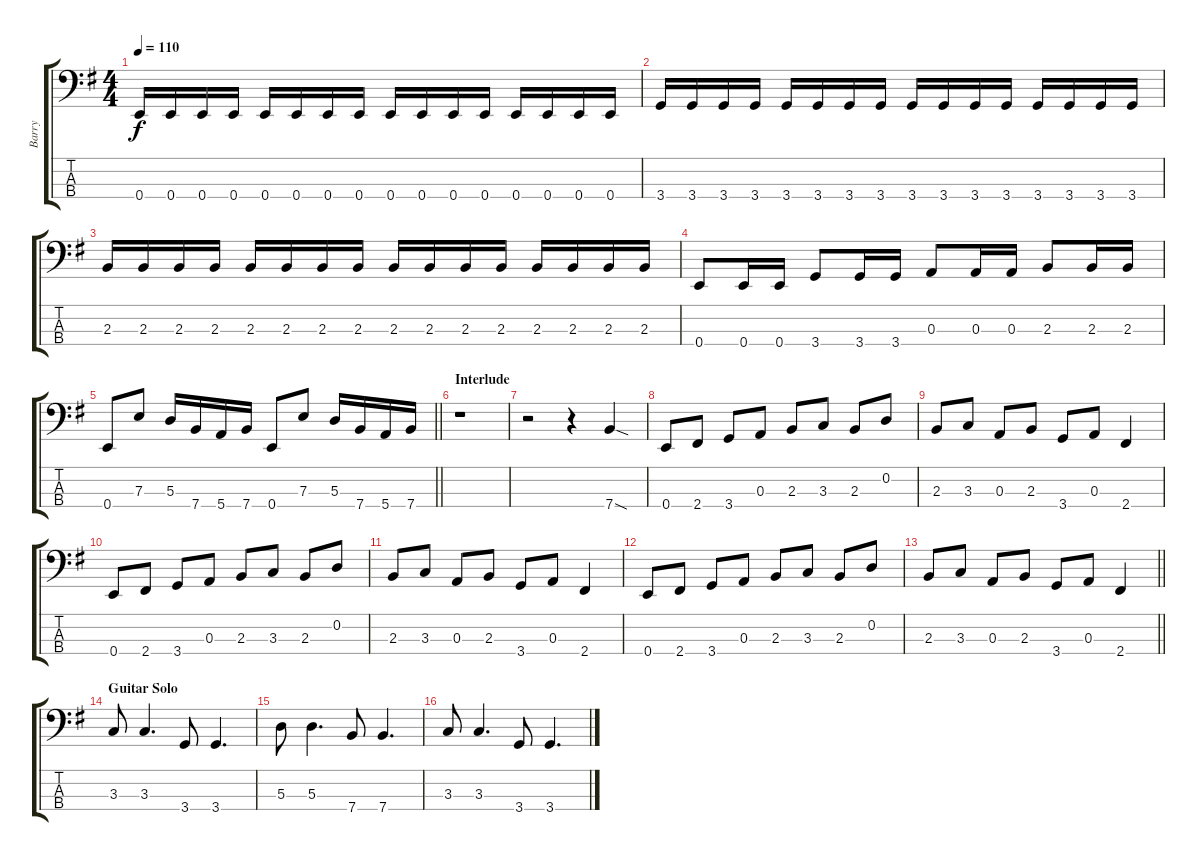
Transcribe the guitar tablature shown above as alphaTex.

\track ("Barry" "Barry") {instrument electricbasspick}
\staff {score tabs}
\tuning (G2 D2 A1 E1) {hide}
\ts (4 4)
\tempo 110
\clef f4
\ks g
0.4.16{dy f} 0.4.16 0.4.16 0.4.16 0.4.16 0.4.16 0.4.16 0.4.16 0.4.16 0.4.16 0.4.16 0.4.16 0.4.16 0.4.16 0.4.16 0.4.16 |
3.4.16 3.4.16 3.4.16 3.4.16 3.4.16 3.4.16 3.4.16 3.4.16 3.4.16 3.4.16 3.4.16 3.4.16 3.4.16 3.4.16 3.4.16 3.4.16 |
2.3.16 2.3.16 2.3.16 2.3.16 2.3.16 2.3.16 2.3.16 2.3.16 2.3.16 2.3.16 2.3.16 2.3.16 2.3.16 2.3.16 2.3.16 2.3.16 |
0.4.8 0.4.16 0.4.16 3.4.8 3.4.16 3.4.16 0.3.8 0.3.16 0.3.16 2.3.8 2.3.16 2.3.16 |
\barLineRight lightlight
0.4.8 7.3.8 5.3.16 7.4.16 5.4.16 7.4.16 0.4.8 7.3.8 5.3.16 7.4.16 5.4.16 7.4.16 |
\section ("" "Interlude")
r.1 |
r.2 r.4 7.4{sod}.4 |
0.4.8 2.4.8 3.4.8 0.3.8 2.3.8 3.3.8 2.3.8 0.2.8 |
2.3.8 3.3.8 0.3.8 2.3.8 3.4.8 0.3.8 2.4.4 |
0.4.8 2.4.8 3.4.8 0.3.8 2.3.8 3.3.8 2.3.8 0.2.8 |
2.3.8 3.3.8 0.3.8 2.3.8 3.4.8 0.3.8 2.4.4 |
0.4.8 2.4.8 3.4.8 0.3.8 2.3.8 3.3.8 2.3.8 0.2.8 |
\barLineRight lightlight
2.3.8 3.3.8 0.3.8 2.3.8 3.4.8 0.3.8 2.4.4 |
\section ("" "Guitar Solo")
3.3.8 3.3.4{d} 3.4.8 3.4.4{d} |
5.3.8 5.3.4{d} 7.4.8 7.4.4{d} |
3.3.8 3.3.4{d} 3.4.8 3.4.4{d}
